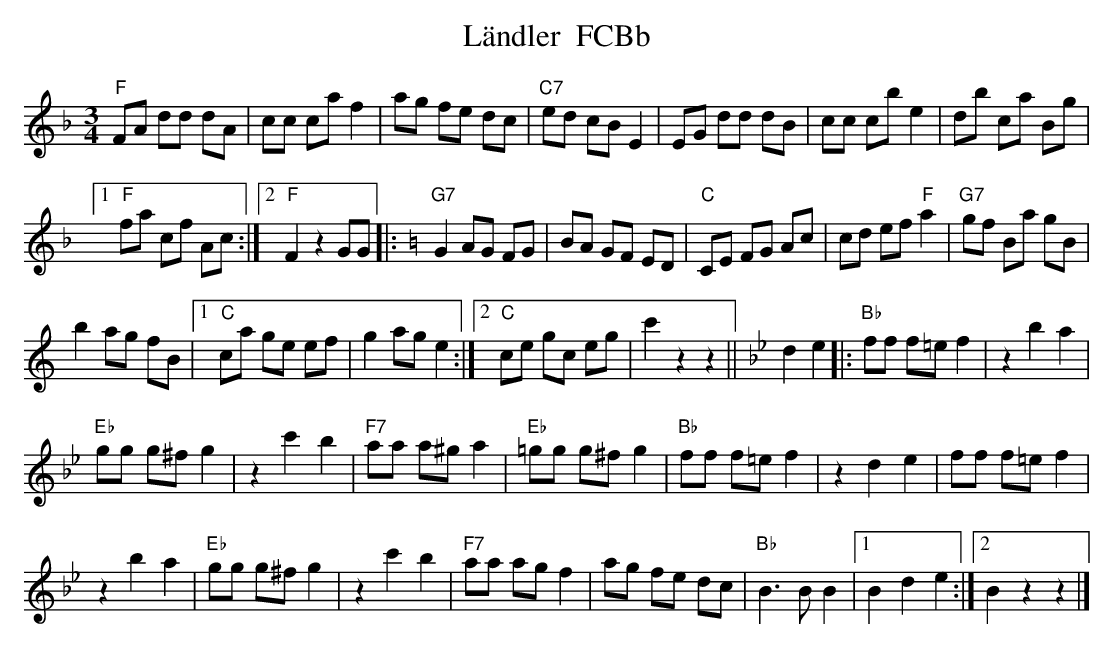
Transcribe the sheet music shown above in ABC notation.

X:1
T: L\"andler  FCBb
M:3/4
L:1/8
K:F
"F"FA dd dA | cc ca f2 | ag fe dc | "C7"ed cB E2 | EG dd dB | cc cb e2 | db ca Bg |1
"F"fa cf Ac :|2 "F"F2z2 GG |: [K:C] "G7"G2 AG FG | BA GF ED | "C"CE FG Ac | cd ef "F"a2 | "G7"gf Ba gB |
b2 ag fB |1 "C"ca ge ef | g2 ag e2 :|2 "C"ce gc eg | c'2 z2z2 || [K:Bb] d2e2 |: "Bb"ff f=e f2 | z2b2a2 |
"Eb"gg g^f g2 | z2 c'2b2 | "F7"aa a^g a2 | "Eb"=gg g^f g2 | "Bb"ff f=e f2 | z2d2e2 | ff f=e f2 |
z2b2a2 | "Eb"gg g^f g2 | z2c'2b2 | "F7"aa ag f2 | ag fe dc | "Bb"B3B B2 |1 B2d2e2 :|2 B2z2z2 |]
